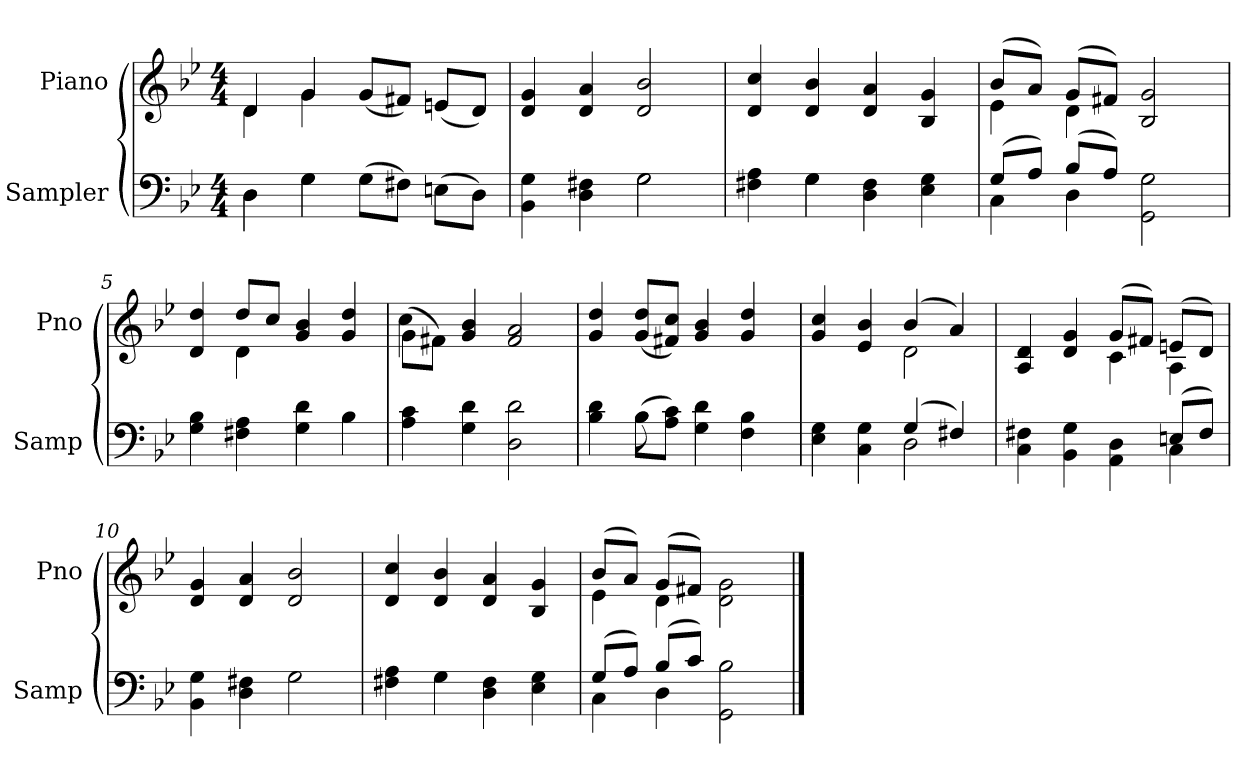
**kern	**kern
*part2	*part1
*staff2	*staff1
*I"Sampler	*I"Piano
*I'Samp	*I'Pno
*clefF4	*clefG2
*k[b-e-]	*k[b-e-]
*B-:	*B-:
*M4/4	*M4/4
=1	=1
*^	*^
4D\	4D	4d/	4d
4G\	4G	4g/	4g
(8G\L	2ryy	(8g/L	2ryy
8F#X\J)	.	8f#X/J)	.
(8En\L	.	(8en/L	.
8D\J)	.	8d/J)	.
*	*	*v	*v
=2	=2	=2
4BB-\ 4G\	2ryy	4d/ 4g/
4D\ 4F#X\	.	4d/ 4a/
2G\	2G	2d/ 2b-/
=3	=3	=3
4F#X\ 4A\	4ryy	4d/ 4cc/
4G\	4G	4d/ 4b-/
4D\ 4F#\	2ryy	4d/ 4a/
4E-\ 4G\	.	4B-/ 4g/
=4	=4	=4
*	*	*^
(8G/L	4C	(8b-/L	4e-
8A/J)	.	8a/J)	.
(8B-/L	4D	(8g/L	4d
8A/J)	.	8f#X/J)	.
2GG\ 2G\	2ryy	2B- 2g	2ryy
*v	*v	*	*
=5	=5	=5
4G\ 4B-\	4d/ 4dd/	4ryy
4F#X\ 4A\	8dd/L	4d
.	8cc/J	.
4G\ 4d\	4g/ 4b-/	2ryy
4B-\	4g/ 4dd/	.
=6	=6	=6
4A\ 4c\	(8g\L	4cc
.	8f#X\J)	.
4G\ 4d\	4g/ 4b-/	2.ryy
2D\ 2d\	2f#/ 2a/	.
*	*v	*v
=7	=7
*^	*
4B-\ 4d\	4ryy	4g/ 4dd/
(8B-\L	8B-	(8g/ 8dd/L
8A\ 8c\J)	2ryy	8f#X/ 8cc/J)
4G\ 4d\	.	4g/ 4b-/
4F\ 4B-\	.	4g/ 4dd/
.	8ryy	.
=8	=8	=8
*	*	*^
4E-\ 4G\	2ryy	4g/ 4cc/	2ryy
4C\ 4G\	.	4e-/ 4b-/	.
(4G/	2D	(4b-/	2d
4F#X/)	.	4a/)	.
=9	=9	=9	=9
4C\ 4F#X\	2.ryy	4A/ 4d/	2ryy
4BB-\ 4G\	.	4d/ 4g/	.
4AA\ 4D\	.	(8g/L	4c
.	.	8f#X/J)	.
(8En/L	4C	(8en/L	4A
8F#/J)	.	8d/J)	.
*v	*v	*	*
*	*v	*v
=10	=10
4BB- 4G	4d/ 4g/
4D 4F#X	4d/ 4a/
2G	2d/ 2b-/
=11	=11
4F#X 4A	4d/ 4cc/
4G	4d/ 4b-/
4D 4F#	4d/ 4a/
4E- 4G	4B-/ 4g/
=12	=12
*^	*^
(8G/L	4C	(8b-/L	4e-
8A/J)	.	8a/J)	.
(8B-/L	4D	(8g/L	4d
8c/J)	.	8f#X/J)	.
2GG\ 2B-\	2ryy	2d\ 2g\	2ryy
*v	*v	*	*
*	*v	*v
==	==
*-	*-
